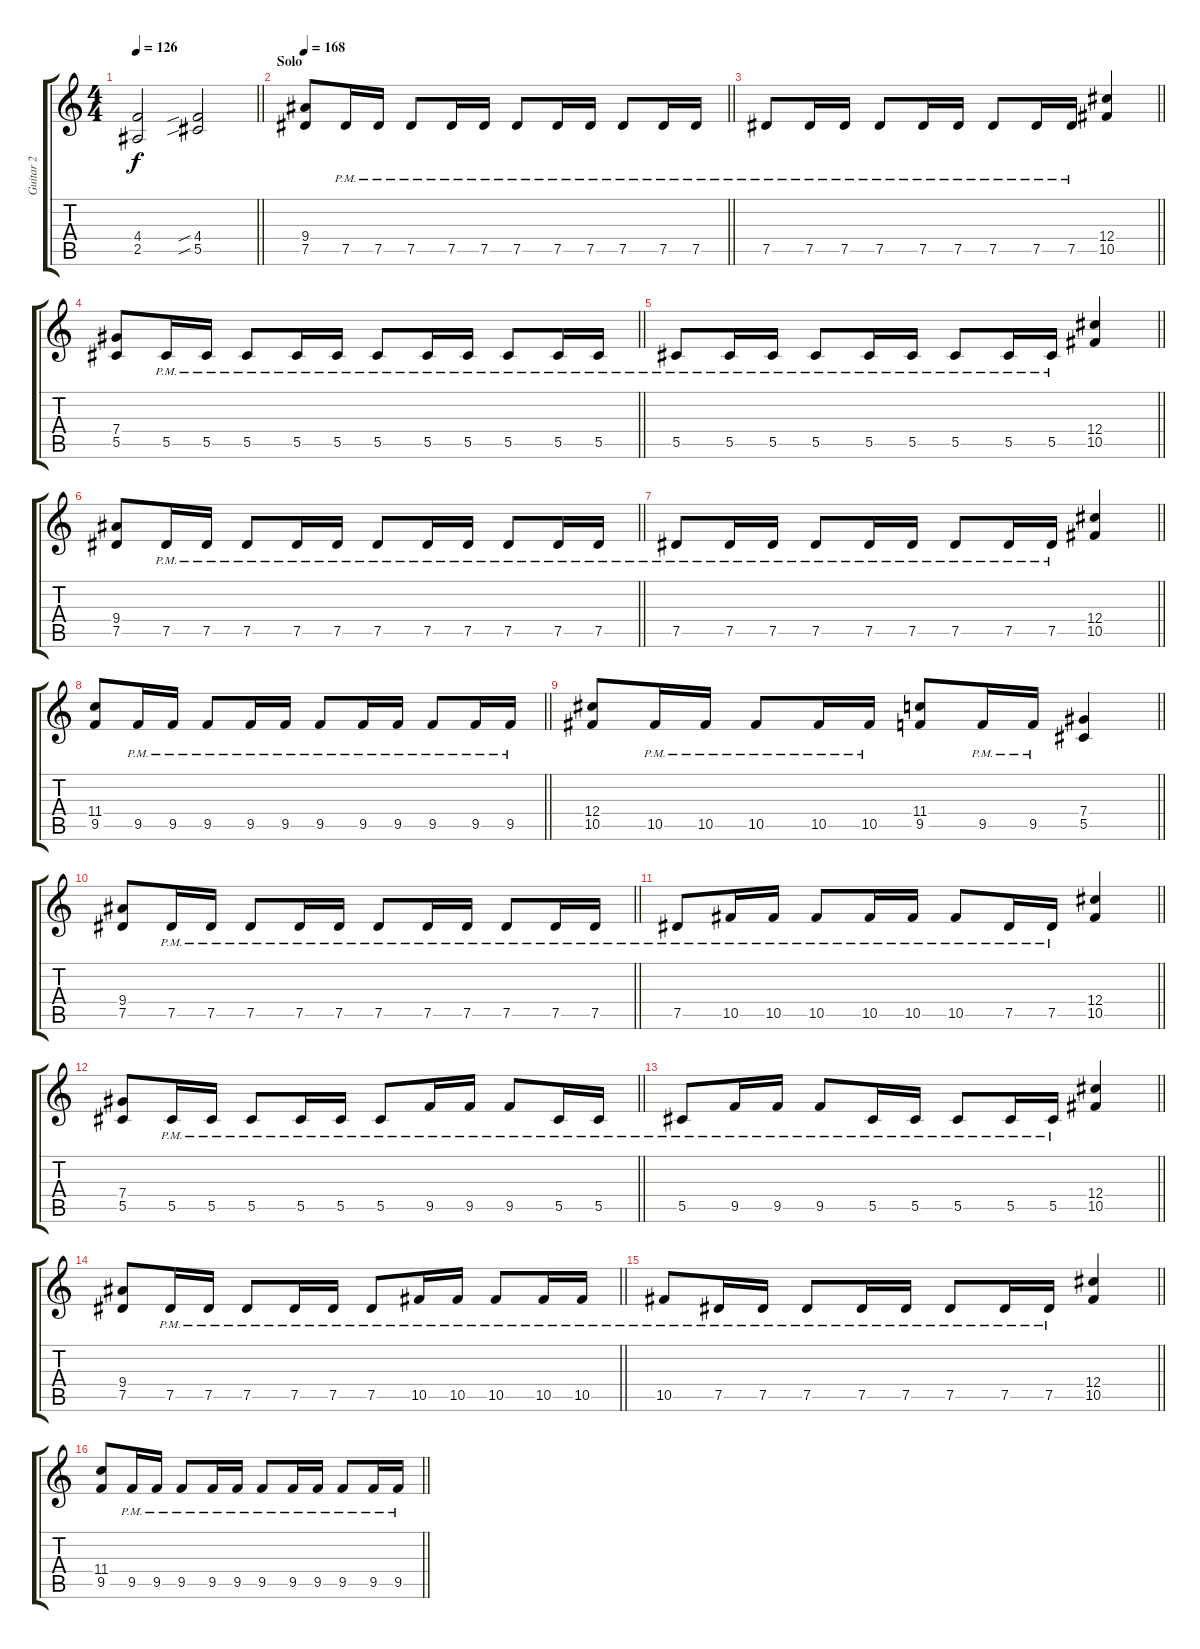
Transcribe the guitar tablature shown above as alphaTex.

\track ("Guitar 2" "Guitar 2") {instrument distortionguitar}
\staff {score tabs}
\tuning (Eb4 Bb3 Gb3 Db3 Ab2 Eb2) {hide}
\ts (4 4)
\tempo 126
\clef g2
\barLineRight lightlight
\ks c
(4.4{t} 2.5{t}).2{dy f} (4.4{sib} 5.5{sib}).2 |
\section ("" "Solo")
\tempo 168
\barLineRight lightlight
(9.4 7.5).8 7.5{pm}.16 7.5{pm}.16 7.5{pm}.8 7.5{pm}.16 7.5{pm}.16 7.5{pm}.8 7.5{pm}.16 7.5{pm}.16 7.5{pm}.8 7.5{pm}.16 7.5{pm}.16 |
\barLineRight lightlight
7.5{pm}.8 7.5{pm}.16 7.5{pm}.16 7.5{pm}.8 7.5{pm}.16 7.5{pm}.16 7.5{pm}.8 7.5{pm}.16 7.5{pm}.16 (12.4 10.5).4 |
\barLineRight lightlight
(7.4 5.5).8 5.5{pm}.16 5.5{pm}.16 5.5{pm}.8 5.5{pm}.16 5.5{pm}.16 5.5{pm}.8 5.5{pm}.16 5.5{pm}.16 5.5{pm}.8 5.5{pm}.16 5.5{pm}.16 |
\barLineRight lightlight
5.5{pm}.8 5.5{pm}.16 5.5{pm}.16 5.5{pm}.8 5.5{pm}.16 5.5{pm}.16 5.5{pm}.8 5.5{pm}.16 5.5{pm}.16 (12.4 10.5).4 |
\barLineRight lightlight
(9.4 7.5).8 7.5{pm}.16 7.5{pm}.16 7.5{pm}.8 7.5{pm}.16 7.5{pm}.16 7.5{pm}.8 7.5{pm}.16 7.5{pm}.16 7.5{pm}.8 7.5{pm}.16 7.5{pm}.16 |
\barLineRight lightlight
7.5{pm}.8 7.5{pm}.16 7.5{pm}.16 7.5{pm}.8 7.5{pm}.16 7.5{pm}.16 7.5{pm}.8 7.5{pm}.16 7.5{pm}.16 (12.4 10.5).4 |
\barLineRight lightlight
(11.4 9.5).8 9.5{pm}.16 9.5{pm}.16 9.5{pm}.8 9.5{pm}.16 9.5{pm}.16 9.5{pm}.8 9.5{pm}.16 9.5{pm}.16 9.5{pm}.8 9.5{pm}.16 9.5{pm}.16 |
\barLineRight lightlight
(12.4 10.5).8 10.5{pm}.16 10.5{pm}.16 10.5{pm}.8 10.5{pm}.16 10.5{pm}.16 (11.4 9.5).8 9.5{pm}.16 9.5{pm}.16 (7.4 5.5).4 |
\barLineRight lightlight
(9.4 7.5).8 7.5{pm}.16 7.5{pm}.16 7.5{pm}.8 7.5{pm}.16 7.5{pm}.16 7.5{pm}.8 7.5{pm}.16 7.5{pm}.16 7.5{pm}.8 7.5{pm}.16 7.5{pm}.16 |
\barLineRight lightlight
7.5{pm}.8 10.5{pm}.16 10.5{pm}.16 10.5{pm}.8 10.5{pm}.16 10.5{pm}.16 10.5{pm}.8 7.5{pm}.16 7.5{pm}.16 (12.4 10.5).4 |
\barLineRight lightlight
(7.4 5.5).8 5.5{pm}.16 5.5{pm}.16 5.5{pm}.8 5.5{pm}.16 5.5{pm}.16 5.5{pm}.8 9.5{pm}.16 9.5{pm}.16 9.5{pm}.8 5.5{pm}.16 5.5{pm}.16 |
\barLineRight lightlight
5.5{pm}.8 9.5{pm}.16 9.5{pm}.16 9.5{pm}.8 5.5{pm}.16 5.5{pm}.16 5.5{pm}.8 5.5{pm}.16 5.5{pm}.16 (12.4 10.5).4 |
\barLineRight lightlight
(9.4 7.5).8 7.5{pm}.16 7.5{pm}.16 7.5{pm}.8 7.5{pm}.16 7.5{pm}.16 7.5{pm}.8 10.5{pm}.16 10.5{pm}.16 10.5{pm}.8 10.5{pm}.16 10.5{pm}.16 |
\barLineRight lightlight
10.5{pm}.8 7.5{pm}.16 7.5{pm}.16 7.5{pm}.8 7.5{pm}.16 7.5{pm}.16 7.5{pm}.8 7.5{pm}.16 7.5{pm}.16 (12.4 10.5).4 |
\barLineRight lightlight
(11.4 9.5).8 9.5{pm}.16 9.5{pm}.16 9.5{pm}.8 9.5{pm}.16 9.5{pm}.16 9.5{pm}.8 9.5{pm}.16 9.5{pm}.16 9.5{pm}.8 9.5{pm}.16 9.5{pm}.16
